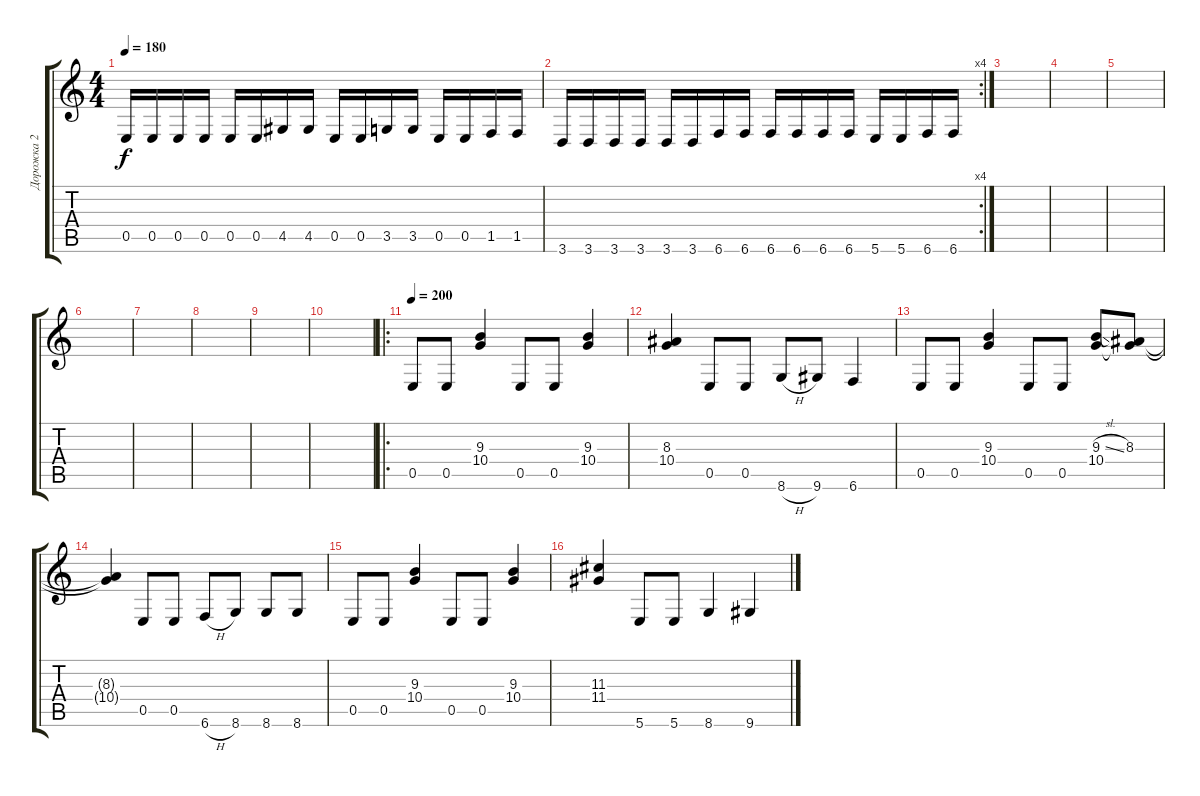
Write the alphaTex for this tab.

\track ("Дорожка 2" "Дорожка 2") {instrument distortionguitar}
\staff {score tabs}
\tuning (B3 Gb3 D3 A2 E2 B1) {hide}
\ts (4 4)
\tempo 180
\clef g2
\ks c
0.5.16{dy f} 0.5.16 0.5.16 0.5.16 0.5.16 0.5.16 4.5.16 4.5.16 0.5.16 0.5.16 3.5.16 3.5.16 0.5.16 0.5.16 1.5.16 1.5.16 |
\rc 4
3.6.16 3.6.16 3.6.16 3.6.16 3.6.16 3.6.16 6.6.16 6.6.16 6.6.16 6.6.16 6.6.16 6.6.16 5.6.16 5.6.16 6.6.16 6.6.16 |
|
|
|
|
|
|
|
|
\ro
\tempo 200
0.5.8 0.5.8 (9.3 10.4).4 0.5.8 0.5.8 (9.3 10.4).4 |
(8.3 10.4).4 0.5.8 0.5.8 8.6{h}.8 9.6.8 6.6.4 |
0.5.8 0.5.8 (9.3 10.4).4 0.5.8 0.5.8 (9.3{sl} 10.4).8 (8.3 10.4{t}).8 |
(8.3{t} 10.4{t}).4 0.5.8 0.5.8 6.6{h}.8 8.6.8 8.6.8 8.6.8 |
0.5.8 0.5.8 (9.3 10.4).4 0.5.8 0.5.8 (9.3 10.4).4 |
(11.3 11.4).4 5.6.8 5.6.8 8.6.4 9.6.4
